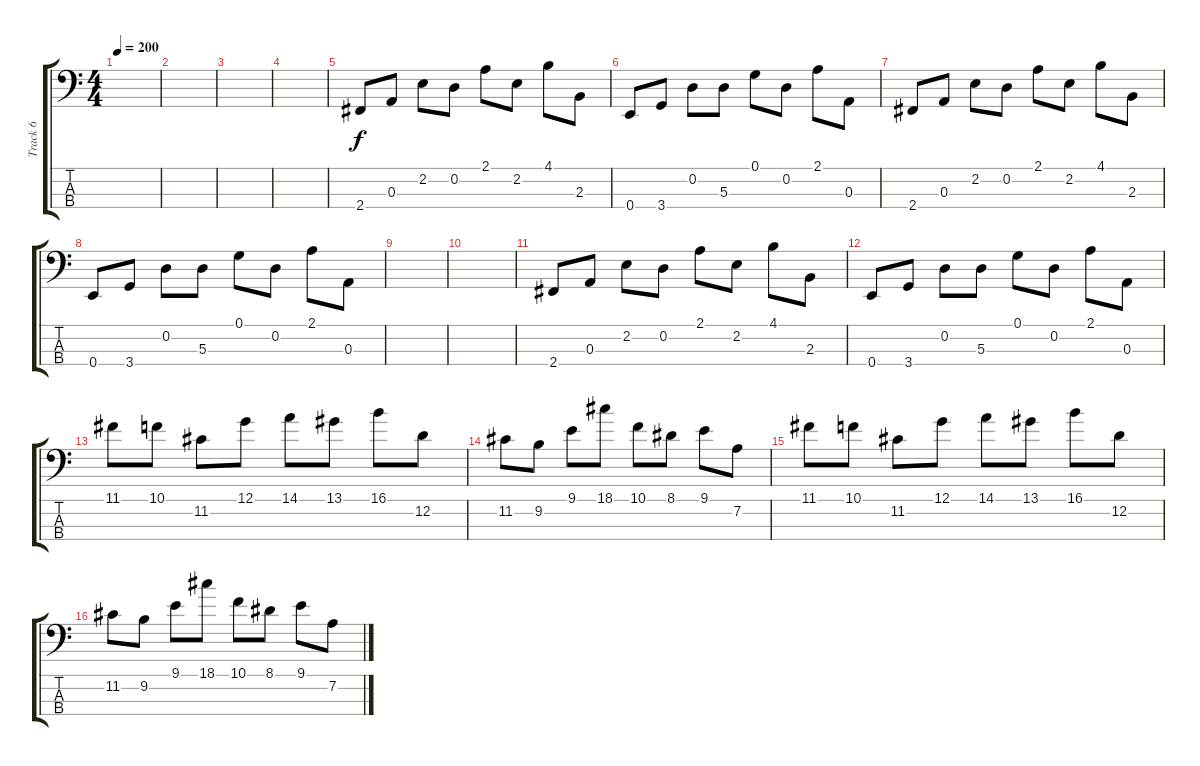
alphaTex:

\track ("Track 6" "Track 6") {instrument electricbassfinger}
\staff {score tabs}
\tuning (G2 D2 A1 E1) {hide}
\ts (4 4)
\tempo 200
\clef f4
\ks c
|
|
|
|
2.4.8 0.3.8 2.2.8 0.2.8 2.1.8 2.2.8 4.1.8 2.3.8 |
0.4.8 3.4.8 0.2.8 5.3.8 0.1.8 0.2.8 2.1.8 0.3.8 |
2.4.8 0.3.8 2.2.8 0.2.8 2.1.8 2.2.8 4.1.8 2.3.8 |
0.4.8 3.4.8 0.2.8 5.3.8 0.1.8 0.2.8 2.1.8 0.3.8 |
|
|
2.4.8 0.3.8 2.2.8 0.2.8 2.1.8 2.2.8 4.1.8 2.3.8 |
0.4.8 3.4.8 0.2.8 5.3.8 0.1.8 0.2.8 2.1.8 0.3.8 |
11.1.8 10.1.8 11.2.8 12.1.8 14.1.8 13.1.8 16.1.8 12.2.8 |
11.2.8 9.2.8 9.1.8 18.1.8 10.1.8 8.1.8 9.1.8 7.2.8 |
11.1.8 10.1.8 11.2.8 12.1.8 14.1.8 13.1.8 16.1.8 12.2.8 |
11.2.8 9.2.8 9.1.8 18.1.8 10.1.8 8.1.8 9.1.8 7.2.8
